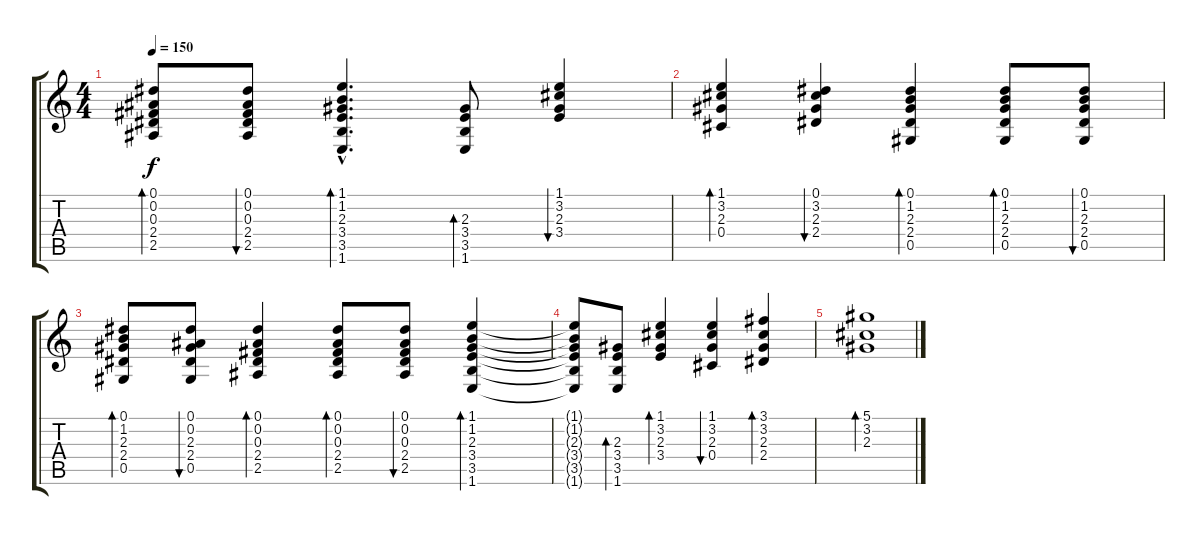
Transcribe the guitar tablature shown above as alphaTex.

\track "" {instrument acousticguitarsteel}
\staff {score tabs}
\tuning (Eb4 Bb3 Gb3 Db3 Ab2 Eb2) {hide}
\ts (4 4)
\tempo 150
\clef g2
\ks c
(0.1 0.2 0.3 2.4 2.5).8{bd 60 dy f} (0.1 0.2 0.3 2.4 2.5).8{bu 60} (1.1{hac} 1.2{hac} 2.3{hac} 3.4{hac} 3.5{hac} 1.6{hac}).4{d bd 60} (2.3 3.4 3.5 1.6).8{bd 60} (1.1 3.2 2.3 3.4).4{bu 60} |
(1.1 3.2 2.3 0.4).4{bd 60} (0.1 3.2 2.3 2.4).4{bu 60} (0.1 1.2 2.3 2.4 0.5).4{bd 60} (0.1 1.2 2.3 2.4 0.5).8{bd 60} (0.1 1.2 2.3 2.4 0.5).8{bu 60} |
(0.1 1.2 2.3 2.4 0.5).8{bd 60} (0.1 0.2 2.3 2.4 0.5).8{bu 60} (0.1 0.2 0.3 2.4 2.5).4{bd 60} (0.1 0.2 0.3 2.4 2.5).8{bd 60} (0.1 0.2 0.3 2.4 2.5).8{bu 60} (1.1 1.2 2.3 3.4 3.5 1.6).4{bd 60} |
(1.1{t} 1.2{t} 2.3{t} 3.4{t} 3.5{t} 1.6{t}).8 (2.3 3.4 3.5 1.6).8{bd 60} (1.1 3.2 2.3 3.4).4{bd 60} (1.1 3.2 2.3 0.4).4{bu 60} (3.1 3.2 2.3 2.4).4{bd 60} |
(5.1 3.2 2.3).1{bd 60}
